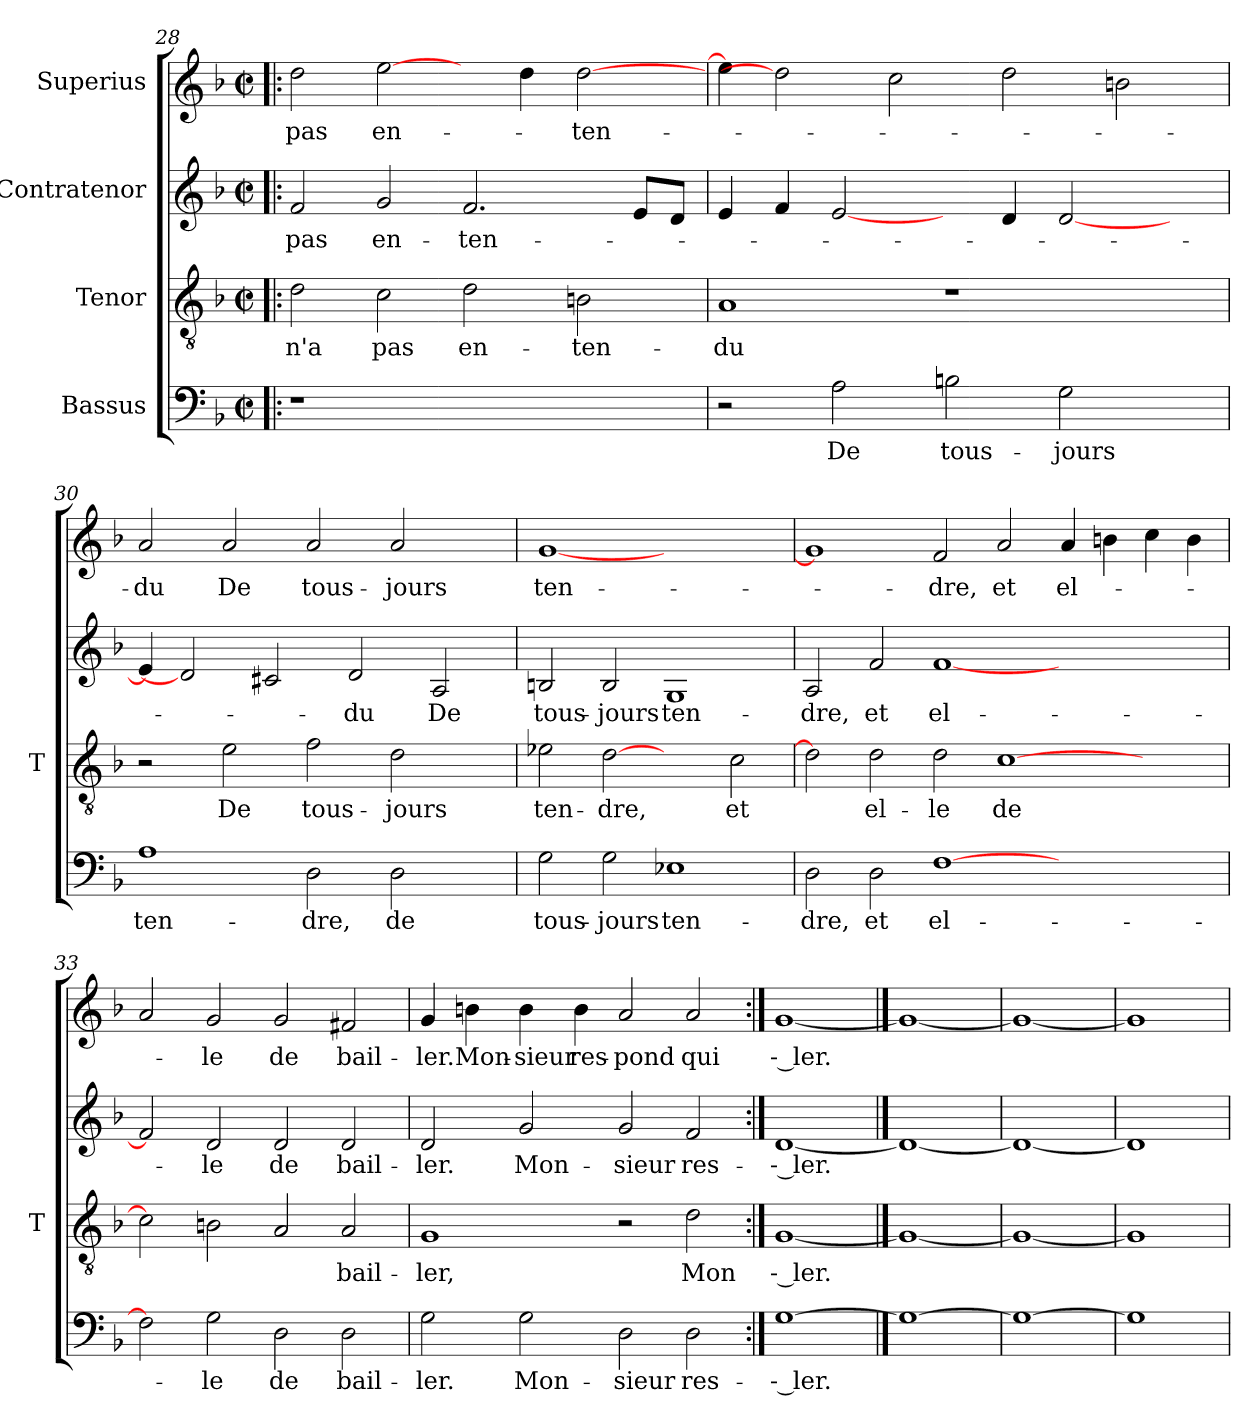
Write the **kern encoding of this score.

**kern	**text	**kern	**text	**kern	**text	**kern	**text
*part4	*part4	*part3	*part3	*part2	*part2	*part1	*part1
*staff4	*staff4	*staff3	*staff3	*staff2	*staff2	*staff1	*staff1
*I"Bassus	*	*I"Tenor	*	*I"Contratenor	*	*I"Superius	*
*	*	*I'T	*	*	*	*	*
!!LO:LB:g=z
*clefF4	*	*clefGv2	*	*clefG2	*	*clefG2	*
*k[b-]	*	*k[b-]	*	*k[b-]	*	*k[b-]	*
*F:	*	*F:	*	*F:	*	*F:	*
*M2/2	*	*M2/2	*	*M2/2	*	*M2/2	*
*met(c|)	*	*met(c|)	*	*met(c|)	*	*met(c|)	*
=28!|:	=28!|:	=28!|:	=28!|:	=28!|:	=28!|:	=28!|:	=28!|:
1r	.	2d	-n'a	2f	-pas	2dd	-pas
.	.	2c	-pas	2g	en-	[2ee	en-
1ryy	.	2d	en-	2.f	ten-	4ryy	.
.	.	.	.	.	.	4dd	.
.	.	2B	ten-	.	.	[2dd	ten-
.	.	.	.	8eL	.	.	.
.	.	.	.	8dJ	.	.	.
=29	=29	=29	=29	=29	=29	=29	=29
2r	.	1A	-du	4e	.	4ee]	.
.	.	.	.	4f	.	2dd]	.
2A	-De	.	.	[2e	.	.	.
.	.	.	.	.	.	2cc	.
2B	tous-	1r	.	4ryy	.	.	.
.	.	.	.	4d	.	2dd	.
2G	-jours	.	.	[2d	.	.	.
.	.	.	.	.	.	2b	.
4ryy	.	4ryy	.	4ryy	.	.	.
=30	=30	=30	=30	=30	=30	=30	=30
1A	ten-	2r	.	4e]	.	2a	-du
.	.	.	.	2d]	.	.	.
.	.	2e	-De	.	.	2a	-De
.	.	.	.	2c#X	.	.	.
2D	-dre,	2f	tous-	.	.	2a	tous-
.	.	.	.	2d	-du	.	.
2D	-de	2d	-jours	.	.	2a	-jours
.	.	.	.	2A	-De	.	.
4ryy	.	4ryy	.	.	.	4ryy	.
=31	=31	=31	=31	=31	=31	=31	=31
2G	tous-	2e-X	ten-	2B	tous-	[1g	ten-
2G	-jours	[2d	-dre,	2B	-jours	.	.
1E-X	ten-	2ryy	.	1G	ten-	1ryy	.
.	.	2c	-et	.	.	.	.
!!LO:LB:g=z
=32	=32	=32	=32	=32	=32	=32	=32
2D	-dre,	2d]	.	2A	-dre,	1g]	.
2D	-et	2d	el-	2f	-et	.	.
[1F	el-	2d	-le	[1f	el-	2f	-dre,
.	.	[1c	-de	.	.	2a	-et
1ryy	.	.	.	1ryy	.	4a	el-
.	.	.	.	.	.	4b	.
.	.	2ryy	.	.	.	4cc	.
.	.	.	.	.	.	4b	.
=33	=33	=33	=33	=33	=33	=33	=33
2F]	.	2c]	.	2f]	.	2a	.
2G	-le	2B	.	2d	-le	2g	-le
2D	-de	2A	.	2d	-de	2g	-de
2D	bail-	2A	bail-	2d	bail-	2f#X	bail-
=34	=34	=34	=34	=34	=34	=34	=34
2G	-ler.	1G	-ler,	2d	-ler.	4g	-ler.
.	.	.	.	.	.	4b	Mon-
2G	Mon-	.	.	2g	Mon-	4b	-sieur
.	.	.	.	.	.	4b	res-
2D	-sieur	2r	.	2g	-sieur	2a	-pond
2D	res-	2d	-Mon	2f	res-	2a	-qui
=35:|!	=35:|!	=35:|!	=35:|!	=35:|!	=35:|!	=35:|!	=35:|!
[1G	-- ler.	[1G	-- ler.	[1d	-- ler.	[1g	-- ler.
==36	==36	==36	==36	==36	==36	==36	==36
1G_	.	1G_	.	1d_	.	1g_	.
=37	=37	=37	=37	=37	=37	=37	=37
1G_	.	1G_	.	1d_	.	1g_	.
=38	=38	=38	=38	=38	=38	=38	=38
1G]	.	1G]	.	1d]	.	1g]	.
=	=	=	=	=	=	=	=
*-	*-	*-	*-	*-	*-	*-	*-
